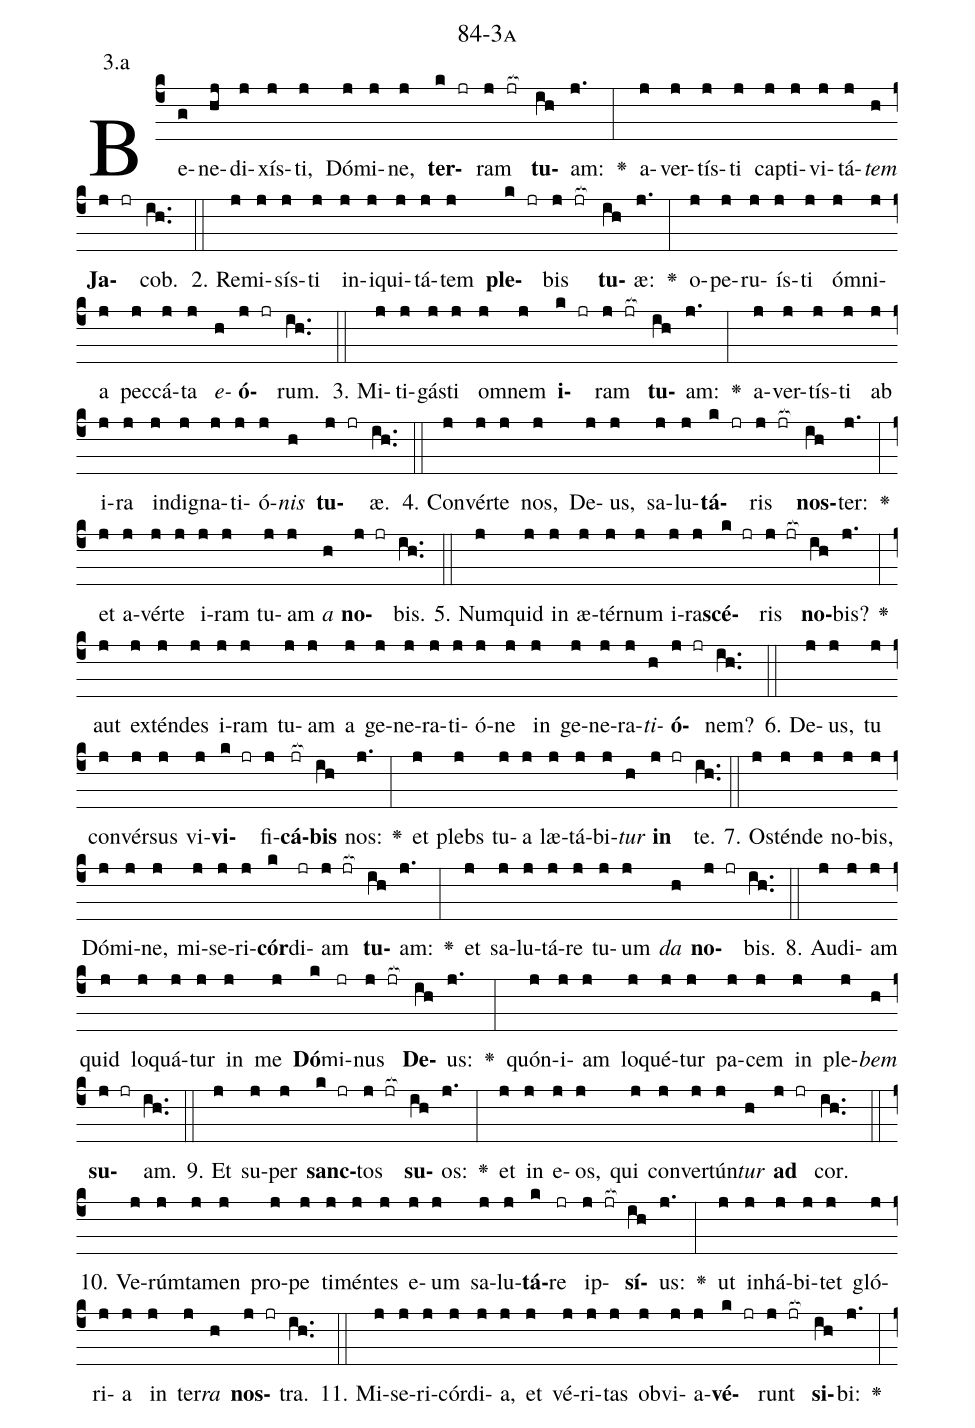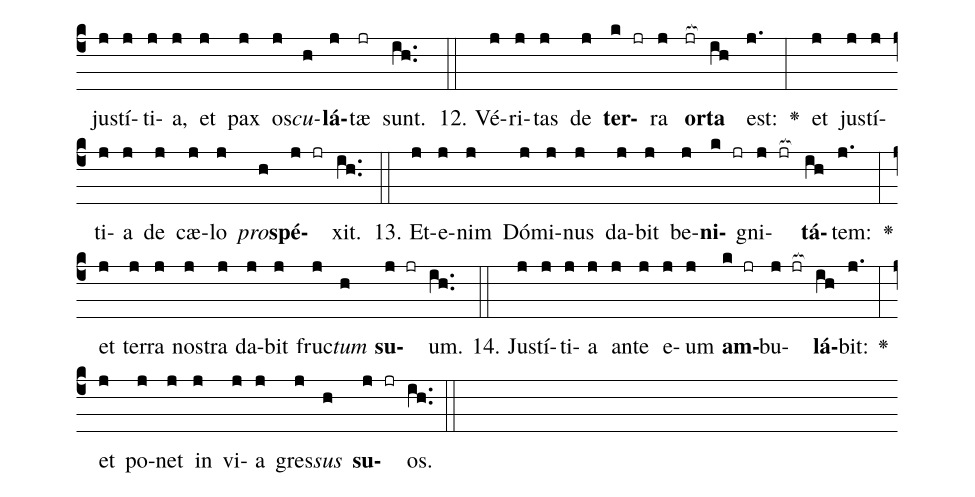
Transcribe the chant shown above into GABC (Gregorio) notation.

name: 84-3a;
annotation: 3.a;
%%
(c4)Be(g)ne(hj)di(j)xís(j)ti,(j) Dó(j)mi(j)ne,(j) <b>ter</b>(k jr)ram(j jr[ocb:1{]) <b>tu</b>(ih[ocb:0}])am:(j.) <v>\greheightstar</v>(:) a(j)ver(j)tís(j)ti(j) cap(j)ti(j)vi(j)tá(j)<i>tem</i>(h) <b>Ja</b>(j jr)cob.(ih..) (::)
2. Re(j)mi(j)sís(j)ti(j) in(j)i(j)qui(j)tá(j)tem(j) <b>ple</b>(k jr)bis(j jr[ocb:1{]) <b>tu</b>(ih[ocb:0}])æ:(j.) <v>\greheightstar</v>(:) o(j)pe(j)ru(j)ís(j)ti(j) óm(j)ni(j)a(j) pec(j)cá(j)ta(j) <i>e</i>(h)<b>ó</b>(j jr)rum.(ih..) (::)
3. Mi(j)ti(j)gás(j)ti(j) om(j)nem(j) <b>i</b>(k jr)ram(j jr[ocb:1{]) <b>tu</b>(ih[ocb:0}])am:(j.) <v>\greheightstar</v>(:) a(j)ver(j)tís(j)ti(j) ab(j) i(j)ra(j) in(j)di(j)gna(j)ti(j)ó(j)<i>nis</i>(h) <b>tu</b>(j jr)æ.(ih..) (::)
4. Con(j)vér(j)te(j) nos,(j) De(j)us,(j) sa(j)lu(j)<b>tá</b>(k jr)ris(j jr[ocb:1{]) <b>nos</b>(ih[ocb:0}])ter:(j.) <v>\greheightstar</v>(:) et(j) a(j)vér(j)te(j) i(j)ram(j) tu(j)am(j) <i>a</i>(h) <b>no</b>(j jr)bis.(ih..) (::)
5. Num(j)quid(j) in(j) æ(j)tér(j)num(j) i(j)ra(j)<b>scé</b>(k jr)ris(j jr[ocb:1{]) <b>no</b>(ih[ocb:0}])bis?(j.) <v>\greheightstar</v>(:) aut(j) ex(j)tén(j)des(j) i(j)ram(j) tu(j)am(j) a(j) ge(j)ne(j)ra(j)ti(j)ó(j)ne(j) in(j) ge(j)ne(j)ra(j)<i>ti</i>(h)<b>ó</b>(j jr)nem?(ih..) (::)
6. De(j)us,(j) tu(j) con(j)vér(j)sus(j) vi(j)<b>vi</b>(k jr)fi(j)<b>cá</b>(jr[ocb:1{])<b>bis</b>(ih[ocb:0}]) nos:(j.) <v>\greheightstar</v>(:) et(j) plebs(j) tu(j)a(j) læ(j)tá(j)bi(j)<i>tur</i>(h) <b>in</b>(j jr) te.(ih..) (::)
7. Os(j)tén(j)de(j) no(j)bis,(j) Dó(j)mi(j)ne,(j) mi(j)se(j)ri(j)<b>cór</b>(k)di(jr)am(j jr[ocb:1{]) <b>tu</b>(ih[ocb:0}])am:(j.) <v>\greheightstar</v>(:) et(j) sa(j)lu(j)tá(j)re(j) tu(j)um(j) <i>da</i>(h) <b>no</b>(j jr)bis.(ih..) (::)
8. Au(j)di(j)am(j) quid(j) lo(j)quá(j)tur(j) in(j) me(j) <b>Dó</b>(k)mi(jr)nus(j jr[ocb:1{]) <b>De</b>(ih[ocb:0}])us:(j.) <v>\greheightstar</v>(:) quón(j)i(j)am(j) lo(j)qué(j)tur(j) pa(j)cem(j) in(j) ple(j)<i>bem</i>(h) <b>su</b>(j jr)am.(ih..) (::)
9. Et(j) su(j)per(j) <b>sanc</b>(k jr)tos(j jr[ocb:1{]) <b>su</b>(ih[ocb:0}])os:(j.) <v>\greheightstar</v>(:) et(j) in(j) e(j)os,(j) qui(j) con(j)ver(j)tún(j)<i>tur</i>(h) <b>ad</b>(j jr) cor.(ih..) (::)
10. Ve(j)rúm(j)ta(j)men(j) pro(j)pe(j) ti(j)mén(j)tes(j) e(j)um(j) sa(j)lu(j)<b>tá</b>(k)re(jr) ip(j jr[ocb:1{])<b>sí</b>(ih[ocb:0}])us:(j.) <v>\greheightstar</v>(:) ut(j) in(j)há(j)bi(j)tet(j) gló(j)ri(j)a(j) in(j) ter(j)<i>ra</i>(h) <b>nos</b>(j jr)tra.(ih..) (::)
11. Mi(j)se(j)ri(j)cór(j)di(j)a,(j) et(j) vé(j)ri(j)tas(j) ob(j)vi(j)a(j)<b>vé</b>(k jr)runt(j jr[ocb:1{]) <b>si</b>(ih[ocb:0}])bi:(j.) <v>\greheightstar</v>(:) jus(j)tí(j)ti(j)a,(j) et(j) pax(j) os(j)<i>cu</i>(h)<b>lá</b>(j)tæ(jr) sunt.(ih..) (::)
12. Vé(j)ri(j)tas(j) de(j) <b>ter</b>(k jr)ra(j) <b>or</b>(jr[ocb:1{])<b>ta</b>(ih[ocb:0}]) est:(j.) <v>\greheightstar</v>(:) et(j) jus(j)tí(j)ti(j)a(j) de(j) cæ(j)lo(j) <i>pro</i>(h)<b>spé</b>(j jr)xit.(ih..) (::)
13. Et(j)e(j)nim(j) Dó(j)mi(j)nus(j) da(j)bit(j) be(j)<b>ni</b>(k jr)gni(j jr[ocb:1{])<b>tá</b>(ih[ocb:0}])tem:(j.) <v>\greheightstar</v>(:) et(j) ter(j)ra(j) nos(j)tra(j) da(j)bit(j) fruc(j)<i>tum</i>(h) <b>su</b>(j jr)um.(ih..) (::)
14. Jus(j)tí(j)ti(j)a(j) an(j)te(j) e(j)um(j) <b>am</b>(k jr)bu(j jr[ocb:1{])<b>lá</b>(ih[ocb:0}])bit:(j.) <v>\greheightstar</v>(:) et(j) po(j)net(j) in(j) vi(j)a(j) gres(j)<i>sus</i>(h) <b>su</b>(j jr)os.(ih..) (::)
